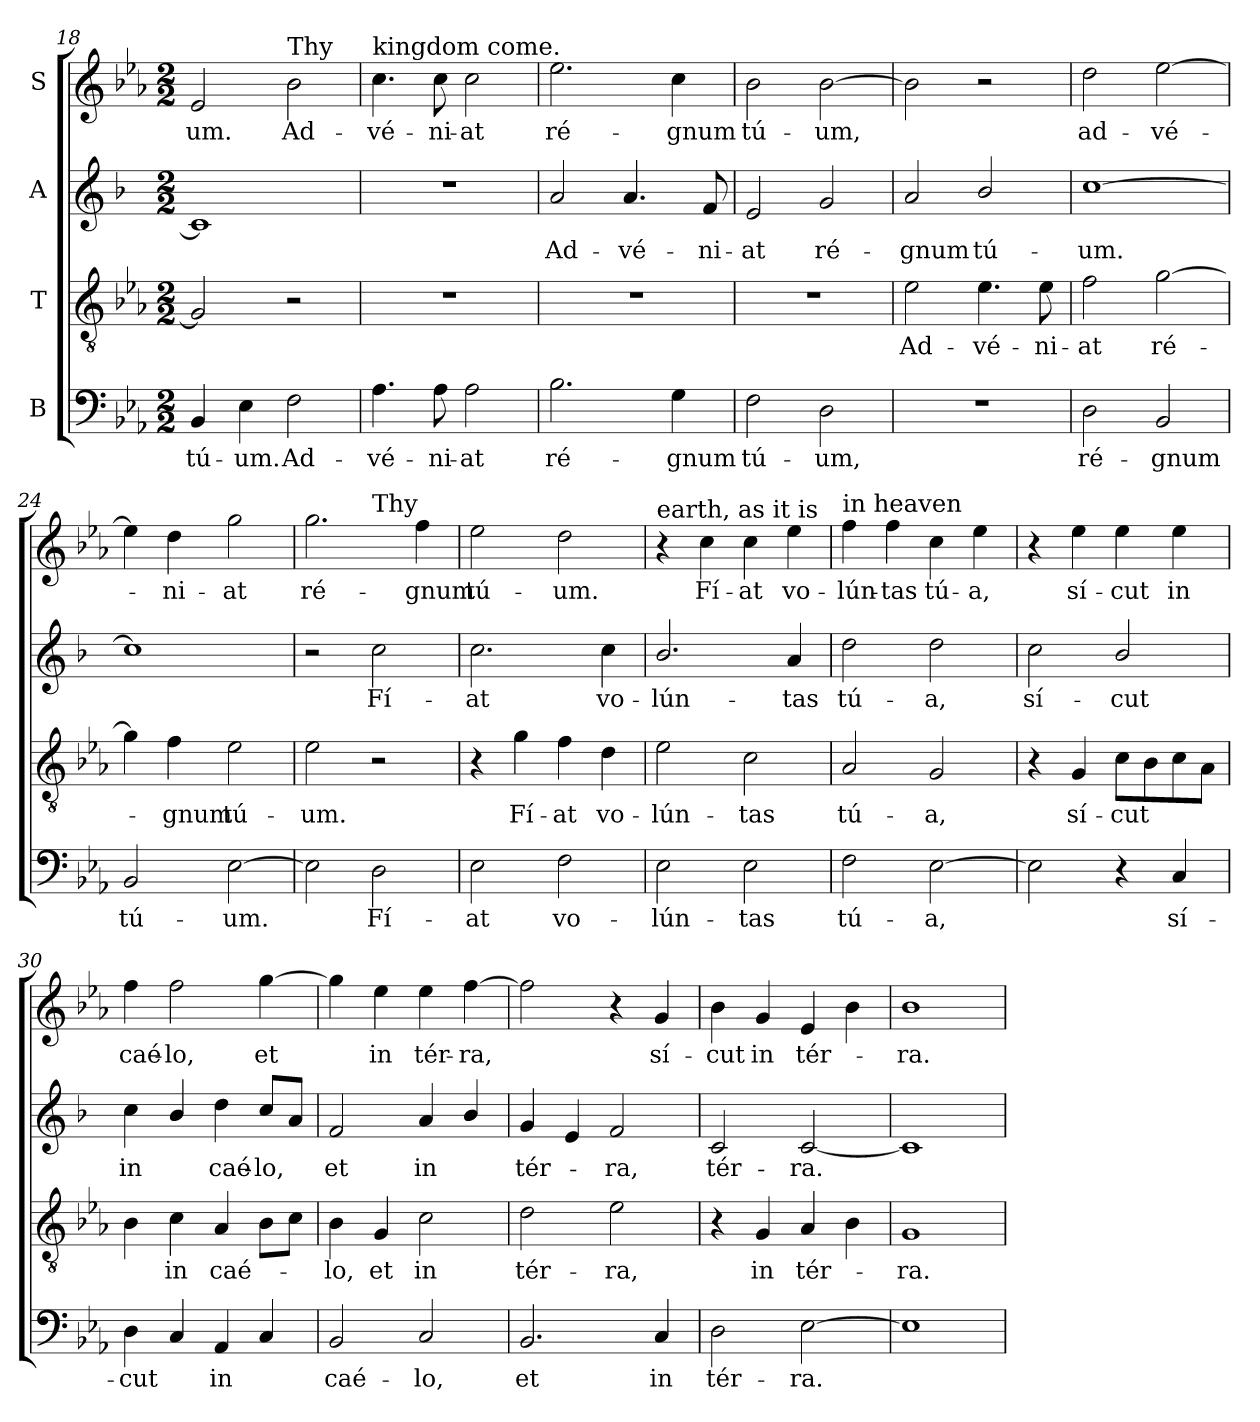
**kern	**text	**kern	**text	**kern	**text	**kern	**text
*part4	*part4	*part3	*part3	*part2	*part2	*part1	*part1
*staff4	*staff4	*staff3	*staff3	*staff2	*staff2	*staff1	*staff1
*I"B	*	*I"T	*	*I"A	*	*I"S	*
*clefF4	*	*clefGv2	*	*clefG2	*	*clefG2	*
*	*	*	*	*ITrd1c2	*	*	*
*k[b-e-a-]	*	*k[b-e-a-]	*	*k[b-e-a-]	*	*k[b-e-a-]	*
*E-:	*	*E-:	*	*E-:	*	*E-:	*
*M2/2	*	*M2/2	*	*M2/2	*	*M2/2	*
=18	=18	=18	=18	=18	=18	=18	=18
!	!LO:LY:b	!	!	!	!	!	!LO:LY:b
4BB-/	tú-	2G/]	.	1B-]	.	2e-/	-um.
!	!LO:LY:b	!	!	!	!	!	!
4E-\	-um.	.	.	.	.	.	.
!	!	!	!	!	!	!LO:TX:a:t=Thy	!
!	!LO:LY:b	!	!	!	!	!	!LO:LY:b
2F\	Ad-	2r	.	.	.	2b-\	Ad-
=19	=19	=19	=19	=19	=19	=19	=19
!	!	!	!	!	!	!LO:TX:a:t=kingdom come.	!
!	!LO:LY:b	!	!	!	!	!	!LO:LY:b
4.A-\	-vé-	1r	.	1r	.	4.cc\	-vé-
!	!LO:LY:b	!	!	!	!	!	!LO:LY:b
8A-\	-ni-	.	.	.	.	8cc\	-ni-
!	!LO:LY:b	!	!	!	!	!	!LO:LY:b
2A-\	-at	.	.	.	.	2cc\	-at
=20	=20	=20	=20	=20	=20	=20	=20
!	!LO:LY:b	!	!	!	!LO:LY:b	!	!LO:LY:b
2.B-\	ré-	1r	.	2g/	Ad-	2.ee-\	ré-
!	!	!	!	!	!LO:LY:b	!	!
.	.	.	.	4.g/	-vé-	.	.
!	!LO:LY:b	!	!	!	!	!	!LO:LY:b
4G\	-gnum	.	.	.	.	4cc\	-gnum
!	!	!	!	!	!LO:LY:b	!	!
.	.	.	.	8e-/	-ni-	.	.
=21	=21	=21	=21	=21	=21	=21	=21
!	!LO:LY:b	!	!	!	!LO:LY:b	!	!LO:LY:b
2F\	tú-	1r	.	2d/	-at	2b-\	tú-
!	!LO:LY:b	!	!	!	!LO:LY:b	!	!LO:LY:b
2D\	-um,	.	.	2f/	ré-	[2b-\	-um,
=22	=22	=22	=22	=22	=22	=22	=22
!	!	!	!LO:LY:b	!	!LO:LY:b	!	!
1r	.	2e-\	Ad-	2g/	-gnum	2b-\]	.
!	!	!	!LO:LY:b	!	!LO:LY:b	!	!
.	.	4.e-\	-vé-	2a-/	tú-	2r	.
!	!	!	!LO:LY:b	!	!	!	!
.	.	8e-\	-ni-	.	.	.	.
!!LO:PB:g=z
=23	=23	=23	=23	=23	=23	=23	=23
!	!LO:LY:b	!	!LO:LY:b	!	!LO:LY:b	!	!LO:LY:b
2D\	ré-	2f\	-at	[1b-	-um.	2dd\	ad-
!	!LO:LY:b	!	!LO:LY:b	!	!	!	!LO:LY:b
2BB-/	-gnum	[2g\	ré-	.	.	[2ee-\	-vé-
=24	=24	=24	=24	=24	=24	=24	=24
!	!LO:LY:b	!	!	!	!	!	!
2BB-/	tú-	4g\]	.	1b-]	.	4ee-\]	.
!	!	!	!LO:LY:b	!	!	!	!LO:LY:b
.	.	4f\	-gnum	.	.	4dd\	-ni-
!	!LO:LY:b	!	!LO:LY:b	!	!	!	!LO:LY:b
[2E-\	-um.	2e-\	tú-	.	.	2gg\	-at
=25	=25	=25	=25	=25	=25	=25	=25
!	!	!	!LO:LY:b	!	!	!	!LO:LY:b
*	*	*	*	*	*	*^	*
2E-\]	.	2e-\	-um.	2r	.	2.gg\	2ryy	ré-
!	!	!	!	!	!	!	!LO:TX:a:t=Thy	!
!	!LO:LY:b	!	!	!	!LO:LY:b	!	!	!
2D\	Fí-	2r	.	2b-\	Fí-	.	2ryy	.
!	!	!	!	!	!	!	!	!LO:LY:b
.	.	.	.	.	.	4ff\	.	-gnum
=26	=26	=26	=26	=26	=26	=26	=26	=26
!	!	!	!	!	!	!LO:TX:a:t=will be done on	!	!
!	!LO:LY:b	!	!	!	!LO:LY:b	!	!	!LO:LY:b
*	*	*	*	*	*	*v	*v	*
2E-\	-at	4r	.	2.b-\	-at	2ee-\	tú-
!	!	!	!LO:LY:b	!	!	!	!
.	.	4g\	Fí-	.	.	.	.
!	!LO:LY:b	!	!LO:LY:b	!	!	!	!LO:LY:b
2F\	vo-	4f\	-at	.	.	2dd\	-um.
!	!	!	!LO:LY:b	!	!LO:LY:b	!	!
.	.	4d\	vo-	4b-\	vo-	.	.
=27	=27	=27	=27	=27	=27	=27	=27
!	!	!	!	!	!	!LO:TX:a:t=earth, as it is	!
!	!LO:LY:b	!	!LO:LY:b	!	!LO:LY:b	!	!
2E-\	-lún-	2e-\	-lún-	2.a-/	-lún-	4r	.
!	!	!	!	!	!	!	!LO:LY:b
.	.	.	.	.	.	4cc\	Fí-
!	!LO:LY:b	!	!LO:LY:b	!	!	!	!LO:LY:b
2E-\	-tas	2c\	-tas	.	.	4cc\	-at
!	!	!	!	!	!LO:LY:b	!	!LO:LY:b
.	.	.	.	4g/	-tas	4ee-\	vo-
=28	=28	=28	=28	=28	=28	=28	=28
!	!	!	!	!	!	!LO:TX:a:t=in heaven	!
!	!LO:LY:b	!	!LO:LY:b	!	!LO:LY:b	!	!LO:LY:b
2F\	tú-	2A-/	tú-	2cc\	tú-	4ff\	-lún-
!	!	!	!	!	!	!	!LO:LY:b
.	.	.	.	.	.	4ff\	-tas
!	!LO:LY:b	!	!LO:LY:b	!	!LO:LY:b	!	!LO:LY:b
[2E-\	-a,	2G/	-a,	2cc\	-a,	4cc\	tú-
!	!	!	!	!	!	!	!LO:LY:b
.	.	.	.	.	.	4ee-\	-a,
!!LO:LB:g=z
=29	=29	=29	=29	=29	=29	=29	=29
!	!	!	!	!	!LO:LY:b	!	!
2E-\]	.	4r	.	2b-\	sí-	4r	.
!	!	!	!LO:LY:b	!	!	!	!LO:LY:b
.	.	4G/	sí-	.	.	4ee-\	sí-
!	!	!	!LO:LY:b	!	!LO:LY:b	!	!LO:LY:b
4r	.	8c\L	-cut	2a-/	-cut	4ee-\	-cut
.	.	8B-\	.	.	.	.	.
!	!LO:LY:b	!	!	!	!	!	!LO:LY:b
4C/	sí-	8c\	.	.	.	4ee-\	in
.	.	8A-\J	.	.	.	.	.
=30	=30	=30	=30	=30	=30	=30	=30
!	!LO:LY:b	!	!	!	!LO:LY:b	!	!LO:LY:b
4D\	-cut	4B-\	.	4b-\	in	4ff\	caé-
!	!	!	!LO:LY:b	!	!	!	!LO:LY:b
4C/	.	4c\	in	4a-/	.	2ff\	-lo,
!	!LO:LY:b	!	!LO:LY:b	!	!LO:LY:b	!	!
4AA-/	in	4A-/	caé-	4cc\	caé-	.	.
!	!	!	!	!	!LO:LY:b	!	!LO:LY:b
4C/	.	8B-\L	.	8b-/L	-lo,	[4gg\	et
.	.	8c\J	.	8g/J	.	.	.
=31	=31	=31	=31	=31	=31	=31	=31
!	!LO:LY:b	!	!LO:LY:b	!	!LO:LY:b	!	!
2BB-/	caé-	4B-\	-lo,	2e-/	et	4gg\]	.
!	!	!	!LO:LY:b	!	!	!	!LO:LY:b
.	.	4G/	et	.	.	4ee-\	in
!	!LO:LY:b	!	!LO:LY:b	!	!LO:LY:b	!	!LO:LY:b
2C/	-lo,	2c\	in	4g/	in	4ee-\	tér-
!	!	!	!	!	!	!	!LO:LY:b
.	.	.	.	4a-/	.	[4ff\	-ra,
=32	=32	=32	=32	=32	=32	=32	=32
!	!LO:LY:b	!	!LO:LY:b	!	!LO:LY:b	!	!
2.BB-/	et	2d\	tér-	4f/	tér-	2ff\]	.
.	.	.	.	4d/	.	.	.
!	!	!	!LO:LY:b	!	!LO:LY:b	!	!
.	.	2e-\	-ra,	2e-/	-ra,	4r	.
!	!LO:LY:b	!	!	!	!	!	!LO:LY:b
4C/	in	.	.	.	.	4g/	sí-
=33	=33	=33	=33	=33	=33	=33	=33
!	!LO:LY:b	!	!	!	!LO:LY:b	!	!LO:LY:b
2D\	tér-	4r	.	2B-/	tér-	4b-\	-cut
!	!	!	!LO:LY:b	!	!	!	!LO:LY:b
.	.	4G/	in	.	.	4g/	in
!	!LO:LY:b	!	!LO:LY:b	!	!LO:LY:b	!	!LO:LY:b
[2E-\	-ra.	4A-/	tér-	[2B-/	-ra.	4e-/	tér-
.	.	4B-\	.	.	.	4b-\	.
=34	=34	=34	=34	=34	=34	=34	=34
!	!	!	!LO:LY:b	!	!	!	!LO:LY:b
1E-]	.	1G	-ra.	1B-]	.	1b-	-ra.
=	=	=	=	=	=	=	=
*-	*-	*-	*-	*-	*-	*-	*-
